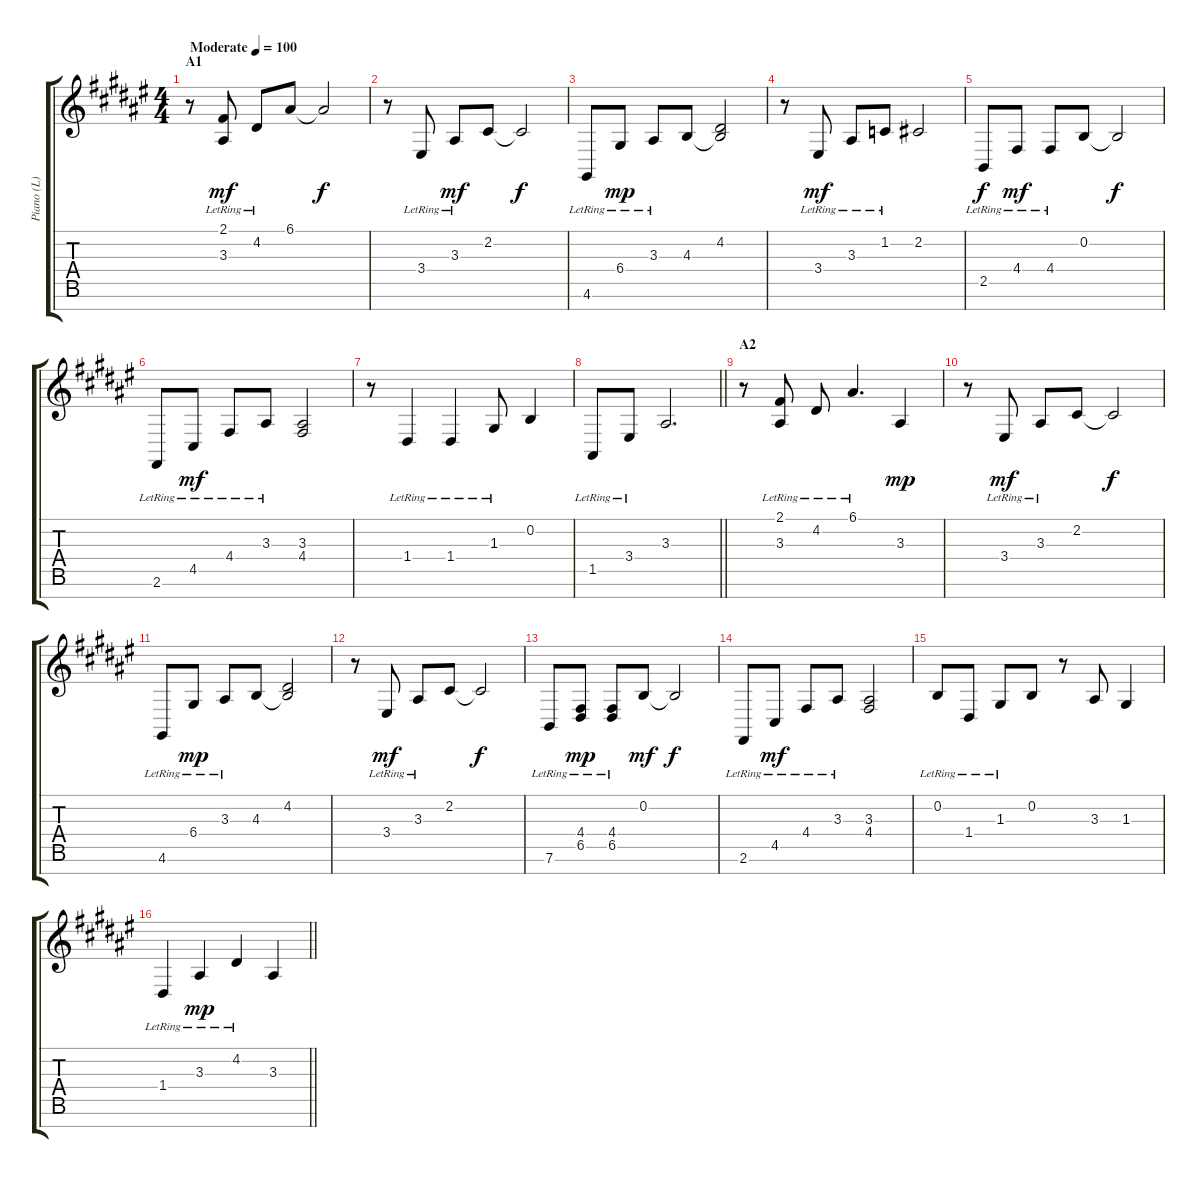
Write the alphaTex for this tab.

\track ("Piano (L)" "Piano (L)") {instrument acousticgrandpiano}
\staff {score tabs}
\tuning (E4 B3 G3 D3 A2 E2 B1) {hide}
\ts (4 4)
\section ("" "A1")
\tempo (100 "Moderate")
\clef g2
\ks f#
r.8{dy mf instrument acousticgrandpiano} (2.1{lr} 3.3{lr}).8 4.2{lr}.8 6.1.8 6.1{t}.2{dy f} |
r.8 3.4{lr}.8 3.3{lr}.8{dy mf} 2.2.8 2.2{t}.2{dy f} |
4.6{lr}.8 6.4{lr}.8{dy mp} 3.3{lr}.8 4.3.8 (4.2 4.3{t}).2 |
r.8 3.4{lr}.8{dy mf} 3.3{lr}.8 1.2{lr}.8 2.2.2 |
2.5{lr}.8{dy f} 4.4{lr}.8{dy mf} 4.4{lr}.8 0.2.8 0.2{t}.2{dy f} |
2.6{lr}.8 4.5{lr}.8{dy mf} 4.4{lr}.8 3.3{lr}.8 (3.3 4.4).2 |
r.8 1.4{lr}.4 1.4{lr}.4 1.3{lr}.8 0.2.4 |
\barLineRight lightlight
1.5{lr}.8 3.4{lr}.8 3.3.2{d} |
\section ("" "A2")
r.8 (2.1{lr} 3.3{lr}).8 4.2{lr}.8 6.1{lr}.4{d} 3.3.4{dy mp} |
r.8 3.4{lr}.8{dy mf} 3.3{lr}.8 2.2.8 2.2{t}.2{dy f} |
4.6{lr}.8 6.4{lr}.8{dy mp} 3.3{lr}.8 4.3.8 (4.2 4.3{t}).2 |
r.8 3.4{lr}.8{dy mf} 3.3{lr}.8 2.2.8 2.2{t}.2{dy f} |
7.6{lr}.8 (4.4{lr} 6.5{lr}).8{dy mp} (4.4{lr} 6.5{lr}).8 0.2.8{dy mf} 0.2{t}.2{dy f} |
2.6{lr}.8 4.5{lr}.8{dy mf} 4.4{lr}.8 3.3{lr}.8 (3.3 4.4).2 |
0.2{lr}.8 1.4{lr}.8 1.3{lr}.8 0.2.8 r.8 3.3.8 1.3.4 |
\barLineRight lightlight
1.4{lr}.4 3.3{lr}.4{dy mp} 4.2{lr}.4 3.3.4
